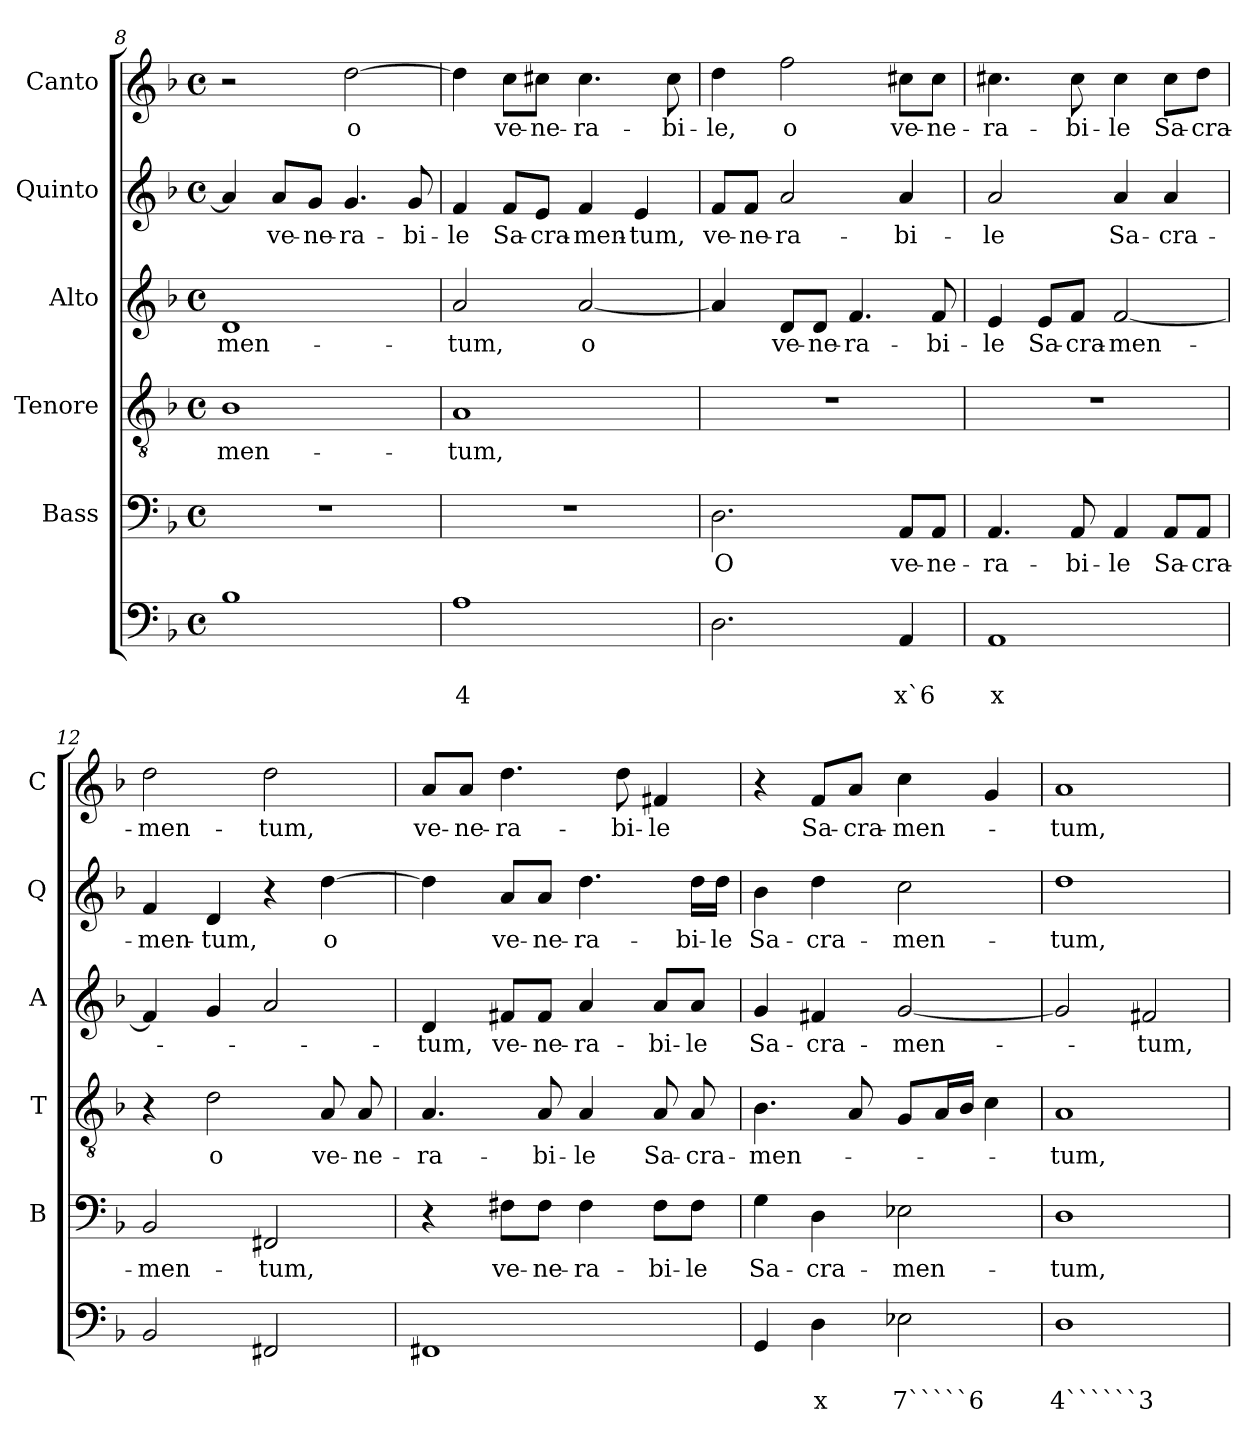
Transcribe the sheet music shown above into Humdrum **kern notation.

**kern	**text	**text	**kern	**text	**kern	**text	**kern	**text	**kern	**text	**kern	**text
*part6	*part6	*part6	*part5	*part5	*part4	*part4	*part3	*part3	*part2	*part2	*part1	*part1
*staff6	*staff6	*staff6	*staff5	*staff5	*staff4	*staff4	*staff3	*staff3	*staff2	*staff2	*staff1	*staff1
*	*	*	*I"Bass	*	*I"Tenore	*	*I"Alto	*	*I"Quinto	*	*I"Canto	*
*	*	*	*I'B	*	*I'T	*	*I'A	*	*I'Q	*	*I'C	*
*clefF4	*	*	*clefF4	*	*clefGv2	*	*clefG2	*	*clefG2	*	*clefG2	*
*k[b-]	*	*	*k[b-]	*	*k[b-]	*	*k[b-]	*	*k[b-]	*	*k[b-]	*
*F:	*	*	*F:	*	*F:	*	*F:	*	*F:	*	*F:	*
*M4/4	*	*	*M4/4	*	*M4/4	*	*M4/4	*	*M4/4	*	*M4/4	*
*met(c)	*	*	*met(c)	*	*met(c)	*	*met(c)	*	*met(c)	*	*met(c)	*
=8	=8	=8	=8	=8	=8	=8	=8	=8	=8	=8	=8	=8
!	!	!	!	!	!	!LO:LY:b	!	!LO:LY:b	!	!	!	!
1B-	.	.	1r	.	1B-	-men-	1d	-men-	4a/]	.	2r	.
!	!	!	!	!	!	!	!	!	!	!LO:LY:b	!	!
.	.	.	.	.	.	.	.	.	8a/L	ve-	.	.
!	!	!	!	!	!	!	!	!	!	!LO:LY:b	!	!
.	.	.	.	.	.	.	.	.	8g/J	-ne-	.	.
!	!	!	!	!	!	!	!	!	!	!LO:LY:b	!	!LO:LY:b
.	.	.	.	.	.	.	.	.	4.g/	-ra-	[2dd\	o
!	!	!	!	!	!	!	!	!	!	!LO:LY:b	!	!
.	.	.	.	.	.	.	.	.	8g/	-bi-	.	.
=9	=9	=9	=9	=9	=9	=9	=9	=9	=9	=9	=9	=9
!	!	!LO:LY:b	!	!	!	!LO:LY:b	!	!LO:LY:b	!	!LO:LY:b	!	!
1A	.	4	1r	.	1A	-tum,	2a/	-tum,	4f/	-le	4dd\]	.
!	!	!	!	!	!	!	!	!	!	!LO:LY:b	!	!LO:LY:b
.	.	.	.	.	.	.	.	.	8f/L	Sa-	8cc\L	ve-
!	!	!	!	!	!	!	!	!	!	!LO:LY:b	!	!LO:LY:b
.	.	.	.	.	.	.	.	.	8e/J	-cra-	8cc#X\J	-ne-
!	!	!	!	!	!	!	!	!LO:LY:b	!	!LO:LY:b	!	!LO:LY:b
.	.	.	.	.	.	.	[2a/	o	4f/	-men-	4.cc#\	-ra-
!	!	!	!	!	!	!	!	!	!	!LO:LY:b	!	!
.	.	.	.	.	.	.	.	.	4e/	-tum,	.	.
!	!	!	!	!	!	!	!	!	!	!	!	!LO:LY:b
.	.	.	.	.	.	.	.	.	.	.	8cc#\	-bi-
=10	=10	=10	=10	=10	=10	=10	=10	=10	=10	=10	=10	=10
!	!	!	!	!LO:LY:b	!	!	!	!	!	!LO:LY:b	!	!LO:LY:b
2.D\	.	.	2.D\	O	1r	.	4a/]	.	8f/L	ve-	4dd\	-le,
!	!	!	!	!	!	!	!	!	!	!LO:LY:b	!	!
.	.	.	.	.	.	.	.	.	8f/J	-ne-	.	.
!	!	!	!	!	!	!	!	!LO:LY:b	!	!LO:LY:b	!	!LO:LY:b
.	.	.	.	.	.	.	8d/L	ve-	2a/	-ra-	2ff\	o
!	!	!	!	!	!	!	!	!LO:LY:b	!	!	!	!
.	.	.	.	.	.	.	8d/J	-ne-	.	.	.	.
!	!	!	!	!	!	!	!	!LO:LY:b	!	!	!	!
.	.	.	.	.	.	.	4.f/	-ra-	.	.	.	.
!	!	!LO:LY:b	!	!LO:LY:b	!	!	!	!	!	!LO:LY:b	!	!LO:LY:b
4AA/	.	x`6	8AA/L	ve-	.	.	.	.	4a/	-bi-	8cc#X\L	ve-
!	!	!	!	!LO:LY:b	!	!	!	!LO:LY:b	!	!	!	!LO:LY:b
.	.	.	8AA/J	-ne-	.	.	8f/	-bi-	.	.	8cc#\J	-ne-
=11	=11	=11	=11	=11	=11	=11	=11	=11	=11	=11	=11	=11
!	!	!LO:LY:b	!	!LO:LY:b	!	!	!	!LO:LY:b	!	!LO:LY:b	!	!LO:LY:b
1AA	.	x	4.AA/	-ra-	1r	.	4e/	-le	2a/	-le	4.cc#X\	-ra-
!	!	!	!	!	!	!	!	!LO:LY:b	!	!	!	!
.	.	.	.	.	.	.	8e/L	Sa-	.	.	.	.
!	!	!	!	!LO:LY:b	!	!	!	!LO:LY:b	!	!	!	!LO:LY:b
.	.	.	8AA/	-bi-	.	.	8f/J	-cra-	.	.	8cc#\	-bi-
!	!	!	!	!LO:LY:b	!	!	!	!LO:LY:b	!	!LO:LY:b	!	!LO:LY:b
.	.	.	4AA/	-le	.	.	[2f/	-men-	4a/	Sa-	4cc#\	-le
!	!	!	!	!LO:LY:b	!	!	!	!	!	!LO:LY:b	!	!LO:LY:b
.	.	.	8AA/L	Sa-	.	.	.	.	4a/	-cra-	8cc#\L	Sa-
!	!	!	!	!LO:LY:b	!	!	!	!	!	!	!	!LO:LY:b
.	.	.	8AA/J	-cra-	.	.	.	.	.	.	8dd\J	-cra-
!!LO:LB:g=z
=12	=12	=12	=12	=12	=12	=12	=12	=12	=12	=12	=12	=12
!	!	!	!	!LO:LY:b	!	!	!	!	!	!LO:LY:b	!	!LO:LY:b
2BB-/	.	.	2BB-/	-men-	4r	.	4f/]	.	4f/	-men-	2dd\	-men-
!	!	!	!	!	!	!LO:LY:b	!	!	!	!LO:LY:b	!	!
.	.	.	.	.	2d\	o	4g/	.	4d/	-tum,	.	.
!	!	!	!	!LO:LY:b	!	!	!	!	!	!	!	!LO:LY:b
2FF#X/	.	.	2FF#X/	-tum,	.	.	2a/	.	4r	.	2dd\	-tum,
!	!	!	!	!	!	!LO:LY:b	!	!	!	!LO:LY:b	!	!
.	.	.	.	.	8A/	ve-	.	.	[4dd\	o	.	.
!	!	!	!	!	!	!LO:LY:b	!	!	!	!	!	!
.	.	.	.	.	8A/	-ne-	.	.	.	.	.	.
=13	=13	=13	=13	=13	=13	=13	=13	=13	=13	=13	=13	=13
!	!	!	!	!	!	!LO:LY:b	!	!LO:LY:b	!	!	!	!LO:LY:b
1FF#X	.	.	4r	.	4.A/	-ra-	4d/	-tum,	4dd\]	.	8a/L	ve-
!	!	!	!	!	!	!	!	!	!	!	!	!LO:LY:b
.	.	.	.	.	.	.	.	.	.	.	8a/J	-ne-
!	!	!	!	!LO:LY:b	!	!	!	!LO:LY:b	!	!LO:LY:b	!	!LO:LY:b
.	.	.	8F#X\L	ve-	.	.	8f#X/L	ve-	8a/L	ve-	4.dd\	-ra-
!	!	!	!	!LO:LY:b	!	!LO:LY:b	!	!LO:LY:b	!	!LO:LY:b	!	!
.	.	.	8F#\J	-ne-	8A/	-bi-	8f#/J	-ne-	8a/J	-ne-	.	.
!	!	!	!	!LO:LY:b	!	!LO:LY:b	!	!LO:LY:b	!	!LO:LY:b	!	!
.	.	.	4F#\	-ra-	4A/	-le	4a/	-ra-	4.dd\	-ra-	.	.
!	!	!	!	!	!	!	!	!	!	!	!	!LO:LY:b
.	.	.	.	.	.	.	.	.	.	.	8dd\	-bi-
!	!	!	!	!LO:LY:b	!	!LO:LY:b	!	!LO:LY:b	!	!	!	!LO:LY:b
.	.	.	8F#\L	-bi-	8A/	Sa-	8a/L	-bi-	.	.	4f#X/	-le
!	!	!	!	!LO:LY:b	!	!LO:LY:b	!	!LO:LY:b	!	!LO:LY:b	!	!
.	.	.	8F#\J	-le	8A/	-cra-	8a/J	-le	16dd\LL	-bi-	.	.
!	!	!	!	!	!	!	!	!	!	!LO:LY:b	!	!
.	.	.	.	.	.	.	.	.	16dd\JJ	-le	.	.
=14	=14	=14	=14	=14	=14	=14	=14	=14	=14	=14	=14	=14
!	!	!	!	!LO:LY:b	!	!LO:LY:b	!	!LO:LY:b	!	!LO:LY:b	!	!
4GG/	.	.	4G\	Sa-	4.B-\	-men-	4g/	Sa-	4b-\	Sa-	4r	.
!	!	!LO:LY:b	!	!LO:LY:b	!	!	!	!LO:LY:b	!	!LO:LY:b	!	!LO:LY:b
4D\	.	x	4D\	-cra-	.	.	4f#X/	-cra-	4dd\	-cra-	8f/L	Sa-
!	!	!	!	!	!	!	!	!	!	!	!	!LO:LY:b
.	.	.	.	.	8A/	.	.	.	.	.	8a/J	-cra-
!	!	!LO:LY:b	!	!LO:LY:b	!	!	!	!LO:LY:b	!	!LO:LY:b	!	!LO:LY:b
2E-X\	.	7`````6	2E-X\	-men-	8G/L	.	[2g/	-men-	2cc\	-men-	4cc\	-men-
.	.	.	.	.	16A/L	.	.	.	.	.	.	.
.	.	.	.	.	16B-/JJ	.	.	.	.	.	.	.
.	.	.	.	.	4c\	.	.	.	.	.	4g/	.
=15	=15	=15	=15	=15	=15	=15	=15	=15	=15	=15	=15	=15
!	!	!LO:LY:b	!	!LO:LY:b	!	!LO:LY:b	!	!	!	!LO:LY:b	!	!LO:LY:b
1D	.	4``````3	1D	-tum,	1A	-tum,	2g/]	.	1dd	-tum,	1a	-tum,
!	!	!	!	!	!	!	!	!LO:LY:b	!	!	!	!
.	.	.	.	.	.	.	2f#X/	-tum,	.	.	.	.
=	=	=	=	=	=	=	=	=	=	=	=	=
*-	*-	*-	*-	*-	*-	*-	*-	*-	*-	*-	*-	*-
